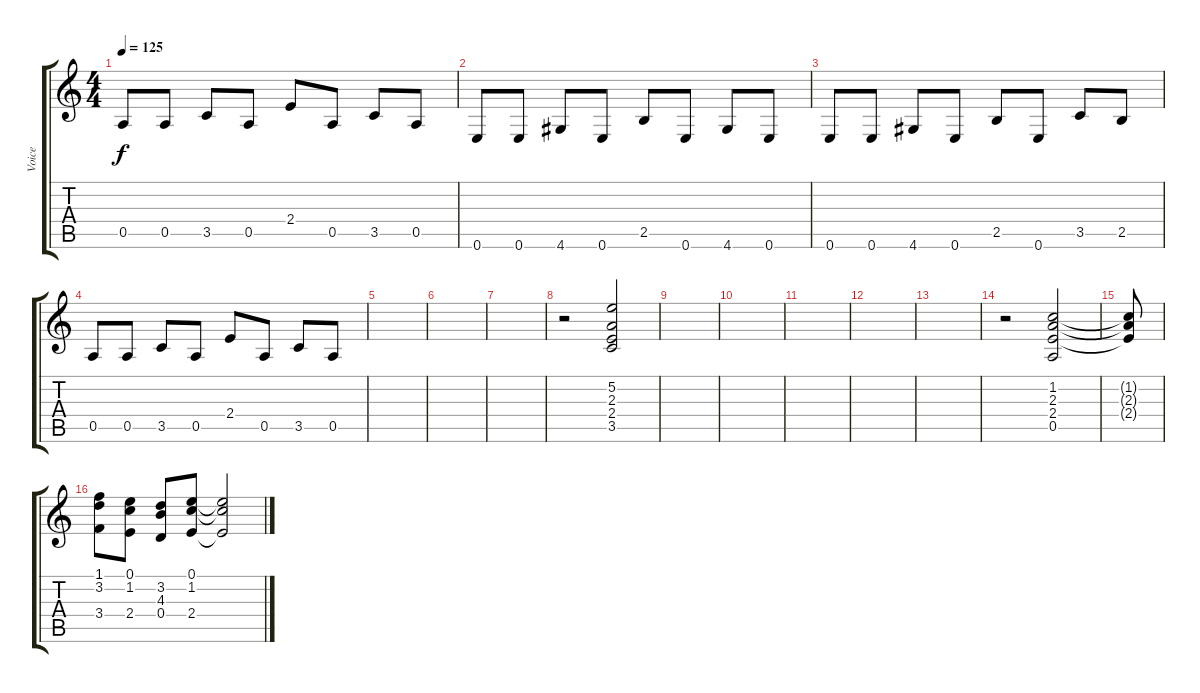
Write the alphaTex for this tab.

\track ("Voice" "Voice") {instrument synthvoice}
\staff {score tabs}
\tuning (E5 B4 G4 D4 A3 E3) {hide}
\ts (4 4)
\tempo 125
\clef g2
\ks c
0.5.8{dy f} 0.5.8 3.5.8 0.5.8 2.4.8 0.5.8 3.5.8 0.5.8 |
0.6.8 0.6.8 4.6.8 0.6.8 2.5.8 0.6.8 4.6.8 0.6.8 |
0.6.8 0.6.8 4.6.8 0.6.8 2.5.8 0.6.8 3.5.8 2.5.8 |
0.5.8 0.5.8 3.5.8 0.5.8 2.4.8 0.5.8 3.5.8 0.5.8 |
|
|
|
r.2{volume 3} (5.2 2.3 2.4 3.5).2{volume 13 instrument synthvoice} |
|
|
|
|
|
r.2 (1.2 2.3 2.4 0.5).2{volume 13} |
(1.2{t} 2.3{t} 2.4{t}).8 |
(1.1 3.2 3.4).8 (0.1 1.2 2.4).8 (3.2 4.3 0.4).8 (0.1 1.2 2.4).8 (0.1{t} 1.2{t} 2.4{t}).2
